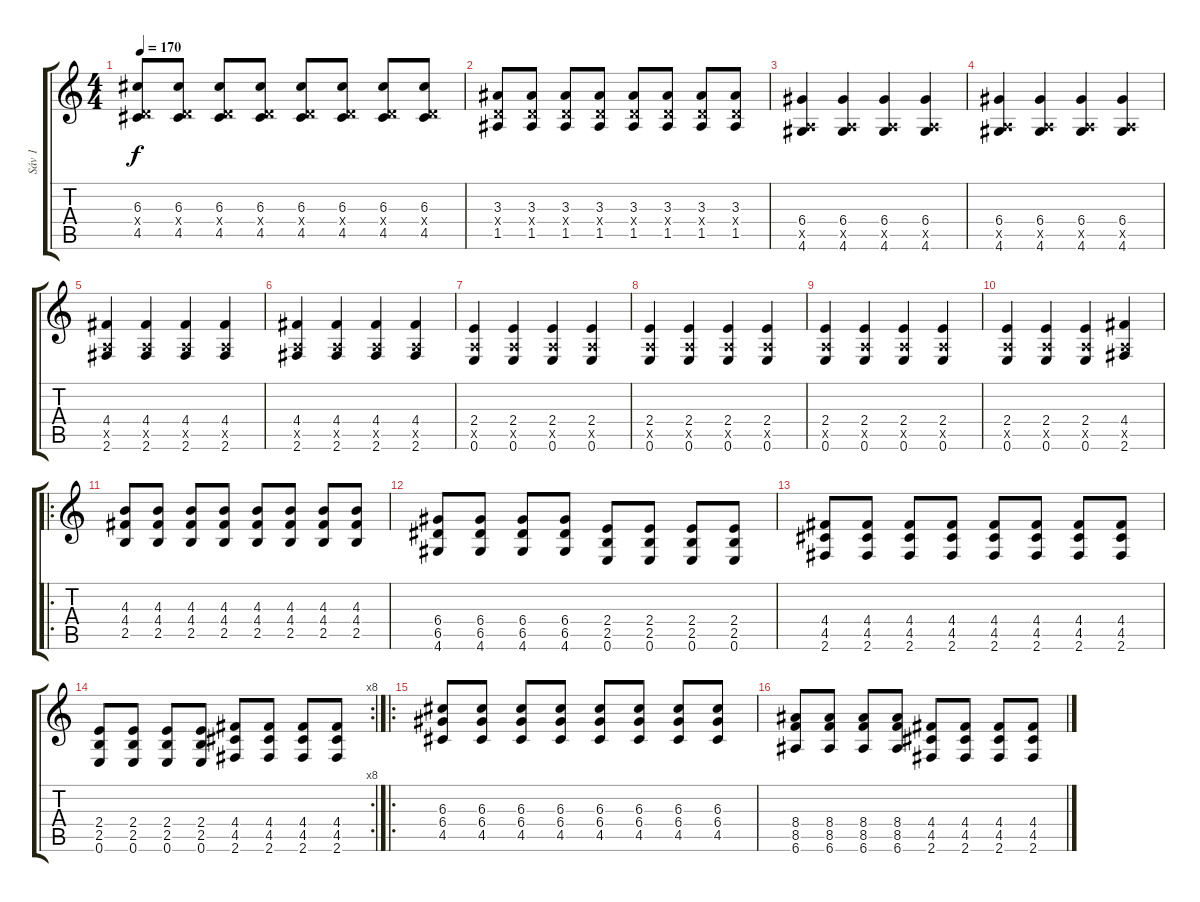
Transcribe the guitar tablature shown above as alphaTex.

\track ("Sáv 1" "Sáv 1") {instrument distortionguitar}
\staff {score tabs}
\tuning (E4 B3 G3 D3 A2 E2) {hide}
\ts (4 4)
\tempo 170
\clef g2
\ks c
(6.3 0.4{x} 4.5).8{dy f} (6.3 0.4{x} 4.5).8 (6.3 0.4{x} 4.5).8 (6.3 0.4{x} 4.5).8 (6.3 0.4{x} 4.5).8 (6.3 0.4{x} 4.5).8 (6.3 0.4{x} 4.5).8 (6.3 0.4{x} 4.5).8 |
(3.3 0.4{x} 1.5).8 (3.3 0.4{x} 1.5).8 (3.3 0.4{x} 1.5).8 (3.3 0.4{x} 1.5).8 (3.3 0.4{x} 1.5).8 (3.3 0.4{x} 1.5).8 (3.3 0.4{x} 1.5).8 (3.3 0.4{x} 1.5).8 |
(6.4 0.5{x} 4.6).4{instrument electricguitarclean} (6.4 0.5{x} 4.6).4 (6.4 0.5{x} 4.6).4 (6.4 0.5{x} 4.6).4 |
(6.4 0.5{x} 4.6).4 (6.4 0.5{x} 4.6).4 (6.4 0.5{x} 4.6).4 (6.4 0.5{x} 4.6).4 |
(4.4 0.5{x} 2.6).4 (4.4 0.5{x} 2.6).4 (4.4 0.5{x} 2.6).4 (4.4 0.5{x} 2.6).4 |
(4.4 0.5{x} 2.6).4 (4.4 0.5{x} 2.6).4 (4.4 0.5{x} 2.6).4 (4.4 0.5{x} 2.6).4 |
(2.4 0.5{x} 0.6).4 (2.4 0.5{x} 0.6).4 (2.4 0.5{x} 0.6).4 (2.4 0.5{x} 0.6).4 |
(2.4 0.5{x} 0.6).4 (2.4 0.5{x} 0.6).4 (2.4 0.5{x} 0.6).4 (2.4 0.5{x} 0.6).4 |
(2.4 0.5{x} 0.6).4 (2.4 0.5{x} 0.6).4 (2.4 0.5{x} 0.6).4 (2.4 0.5{x} 0.6).4 |
(2.4 0.5{x} 0.6).4 (2.4 0.5{x} 0.6).4 (2.4 0.5{x} 0.6).4 (4.4 0.5{x} 2.6).4{instrument distortionguitar} |
\ro
(4.3 4.4 2.5).8 (4.3 4.4 2.5).8 (4.3 4.4 2.5).8 (4.3 4.4 2.5).8 (4.3 4.4 2.5).8 (4.3 4.4 2.5).8 (4.3 4.4 2.5).8 (4.3 4.4 2.5).8 |
(6.4 6.5 4.6).8 (6.4 6.5 4.6).8 (6.4 6.5 4.6).8 (6.4 6.5 4.6).8 (2.4 2.5 0.6).8 (2.4 2.5 0.6).8 (2.4 2.5 0.6).8 (2.4 2.5 0.6).8 |
(4.4 4.5 2.6).8 (4.4 4.5 2.6).8 (4.4 4.5 2.6).8 (4.4 4.5 2.6).8 (4.4 4.5 2.6).8 (4.4 4.5 2.6).8 (4.4 4.5 2.6).8 (4.4 4.5 2.6).8 |
\rc 8
(2.4 2.5 0.6).8 (2.4 2.5 0.6).8 (2.4 2.5 0.6).8 (2.4 2.5 0.6).8 (4.4 4.5 2.6).8 (4.4 4.5 2.6).8 (4.4 4.5 2.6).8 (4.4 4.5 2.6).8 |
\ro
(6.3 6.4 4.5).8 (6.3 6.4 4.5).8 (6.3 6.4 4.5).8 (6.3 6.4 4.5).8 (6.3 6.4 4.5).8 (6.3 6.4 4.5).8 (6.3 6.4 4.5).8 (6.3 6.4 4.5).8 |
(8.4 8.5 6.6).8 (8.4 8.5 6.6).8 (8.4 8.5 6.6).8 (8.4 8.5 6.6).8 (4.4 4.5 2.6).8 (4.4 4.5 2.6).8 (4.4 4.5 2.6).8 (4.4 4.5 2.6).8
